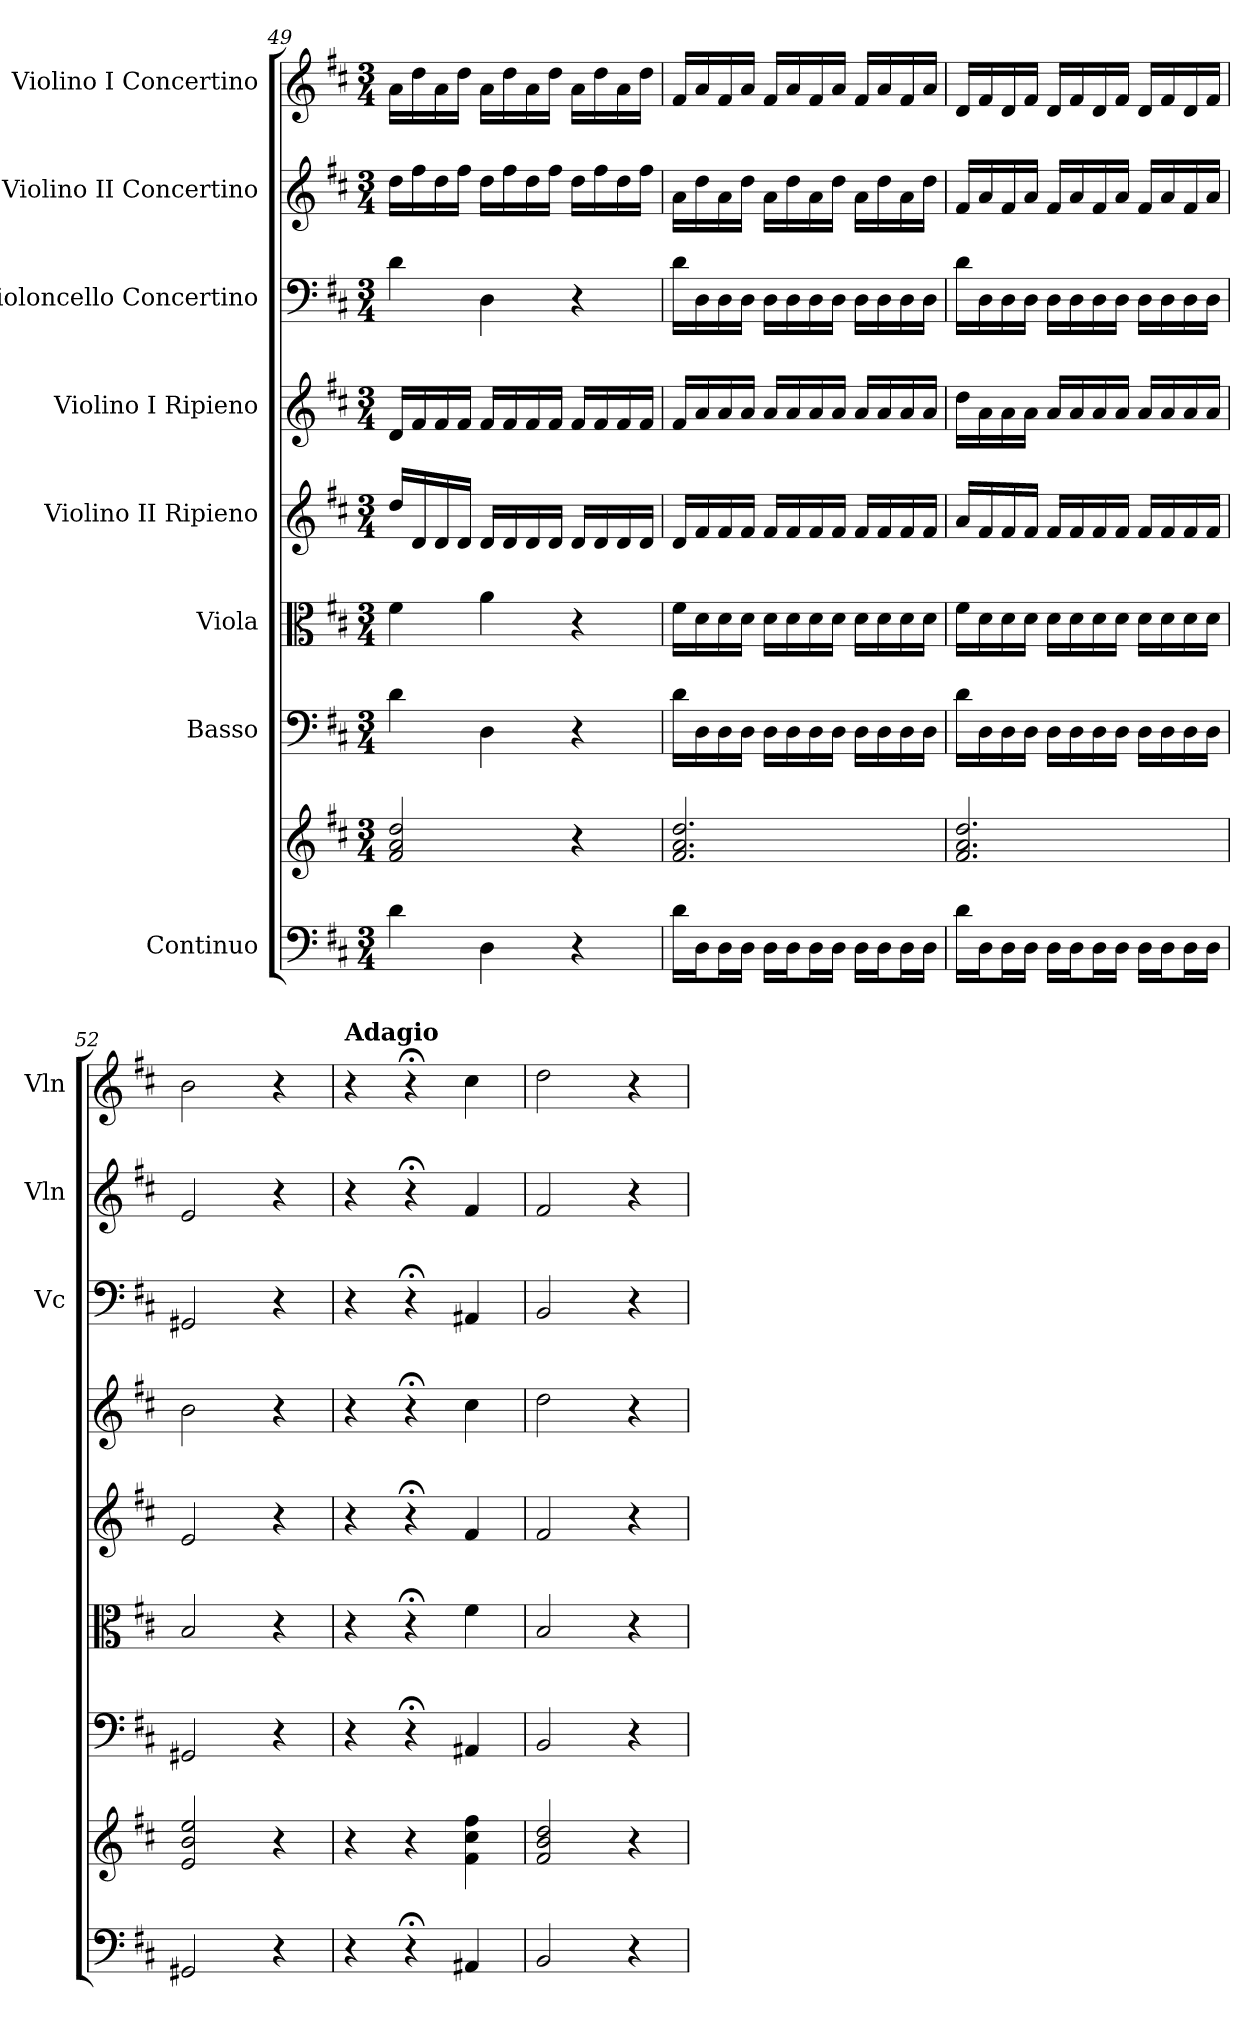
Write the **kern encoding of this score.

**kern	**kern	**kern	**kern	**kern	**kern	**kern	**kern	**kern
*part8	*part8	*part7	*part6	*part5	*part4	*part3	*part2	*part1
*staff9	*staff8	*staff7	*staff6	*staff5	*staff4	*staff3	*staff2	*staff1
*I"Continuo	*	*I"Basso	*I"Viola	*I"Violino II Ripieno	*I"Violino I Ripieno	*I"Violoncello Concertino	*I"Violino II Concertino	*I"Violino I Concertino
*	*	*	*	*	*	*I'Vc	*I'Vln	*I'Vln
*clefF4	*clefG2	*clefF4	*clefC3	*clefG2	*clefG2	*clefF4	*clefG2	*clefG2
*k[f#c#]	*k[f#c#]	*k[f#c#]	*k[f#c#]	*k[f#c#]	*k[f#c#]	*k[f#c#]	*k[f#c#]	*k[f#c#]
*M3/4	*M3/4	*M3/4	*M3/4	*M3/4	*M3/4	*M3/4	*M3/4	*M3/4
=49	=49	=49	=49	=49	=49	=49	=49	=49
4d\	2f#/ 2a/ 2dd/	4d\	4f#\	16dd/LL	16d/LL	4d\	16dd\LL	16a\LL
.	.	.	.	16d/	16f#/	.	16ff#\	16dd\
.	.	.	.	16d/	16f#/	.	16dd\	16a\
.	.	.	.	16d/JJ	16f#/JJ	.	16ff#\JJ	16dd\JJ
4D\	.	4D\	4a\	16d/LL	16f#/LL	4D\	16dd\LL	16a\LL
.	.	.	.	16d/	16f#/	.	16ff#\	16dd\
.	.	.	.	16d/	16f#/	.	16dd\	16a\
.	.	.	.	16d/JJ	16f#/JJ	.	16ff#\JJ	16dd\JJ
4r	4r	4r	4r	16d/LL	16f#/LL	4r	16dd\LL	16a\LL
.	.	.	.	16d/	16f#/	.	16ff#\	16dd\
.	.	.	.	16d/	16f#/	.	16dd\	16a\
.	.	.	.	16d/JJ	16f#/JJ	.	16ff#\JJ	16dd\JJ
=50	=50	=50	=50	=50	=50	=50	=50	=50
16d\LL	2.f#/ 2.a/ 2.dd/	16d\LL	16f#\LL	16d/LL	16f#/LL	16d\LL	16a\LL	16f#/LL
16D\J	.	16D\	16d\	16f#/	16a/	16D\	16dd\	16a/
16D\L	.	16D\	16d\	16f#/	16a/	16D\	16a\	16f#/
16D\JJ	.	16D\JJ	16d\JJ	16f#/JJ	16a/JJ	16D\JJ	16dd\JJ	16a/JJ
16D\LL	.	16D\LL	16d\LL	16f#/LL	16a/LL	16D\LL	16a\LL	16f#/LL
16D\J	.	16D\	16d\	16f#/	16a/	16D\	16dd\	16a/
16D\L	.	16D\	16d\	16f#/	16a/	16D\	16a\	16f#/
16D\JJ	.	16D\JJ	16d\JJ	16f#/JJ	16a/JJ	16D\JJ	16dd\JJ	16a/JJ
16D\LL	.	16D\LL	16d\LL	16f#/LL	16a/LL	16D\LL	16a\LL	16f#/LL
16D\J	.	16D\	16d\	16f#/	16a/	16D\	16dd\	16a/
16D\L	.	16D\	16d\	16f#/	16a/	16D\	16a\	16f#/
16D\JJ	.	16D\JJ	16d\JJ	16f#/JJ	16a/JJ	16D\JJ	16dd\JJ	16a/JJ
!!LO:PB:g=z
=51	=51	=51	=51	=51	=51	=51	=51	=51
16d\LL	2.f#/ 2.a/ 2.dd/	16d\LL	16f#\LL	16a/LL	16dd\LL	16d\LL	16f#/LL	16d/LL
16D\J	.	16D\	16d\	16f#/	16a\	16D\	16a/	16f#/
16D\L	.	16D\	16d\	16f#/	16a\	16D\	16f#/	16d/
16D\JJ	.	16D\JJ	16d\JJ	16f#/JJ	16a\JJ	16D\JJ	16a/JJ	16f#/JJ
16D\LL	.	16D\LL	16d\LL	16f#/LL	16a/LL	16D\LL	16f#/LL	16d/LL
16D\J	.	16D\	16d\	16f#/	16a/	16D\	16a/	16f#/
16D\L	.	16D\	16d\	16f#/	16a/	16D\	16f#/	16d/
16D\JJ	.	16D\JJ	16d\JJ	16f#/JJ	16a/JJ	16D\JJ	16a/JJ	16f#/JJ
16D\LL	.	16D\LL	16d\LL	16f#/LL	16a/LL	16D\LL	16f#/LL	16d/LL
16D\J	.	16D\	16d\	16f#/	16a/	16D\	16a/	16f#/
16D\L	.	16D\	16d\	16f#/	16a/	16D\	16f#/	16d/
16D\JJ	.	16D\JJ	16d\JJ	16f#/JJ	16a/JJ	16D\JJ	16a/JJ	16f#/JJ
=52	=52	=52	=52	=52	=52	=52	=52	=52
2GG#X/	2e/ 2b/ 2ee/	2GG#X/	2B/	2e/	2b\	2GG#X/	2e/	2b\
4r	4r	4r	4r	4r	4r	4r	4r	4r
=53	=53	=53	=53	=53	=53	=53	=53	=53
!	!	!	!	!	!	!	!	!LO:TX:a:B:t=Adagio
4r	4r	4r	4r	4r	4r	4r	4r	4r
4r;<	4r	4r;<	4r;<	4r;<	4r;<	4r;<	4r;<	4r;<
4AA#X/	4f#\ 4cc#\ 4ff#\	4AA#X/	4f#\	4f#/	4cc#\	4AA#X/	4f#/	4cc#\
=54	=54	=54	=54	=54	=54	=54	=54	=54
2BB/	2f#/ 2b/ 2dd/	2BB/	2B/	2f#/	2dd\	2BB/	2f#/	2dd\
4r	4r	4r	4r	4r	4r	4r	4r	4r
=	=	=	=	=	=	=	=	=
*-	*-	*-	*-	*-	*-	*-	*-	*-
